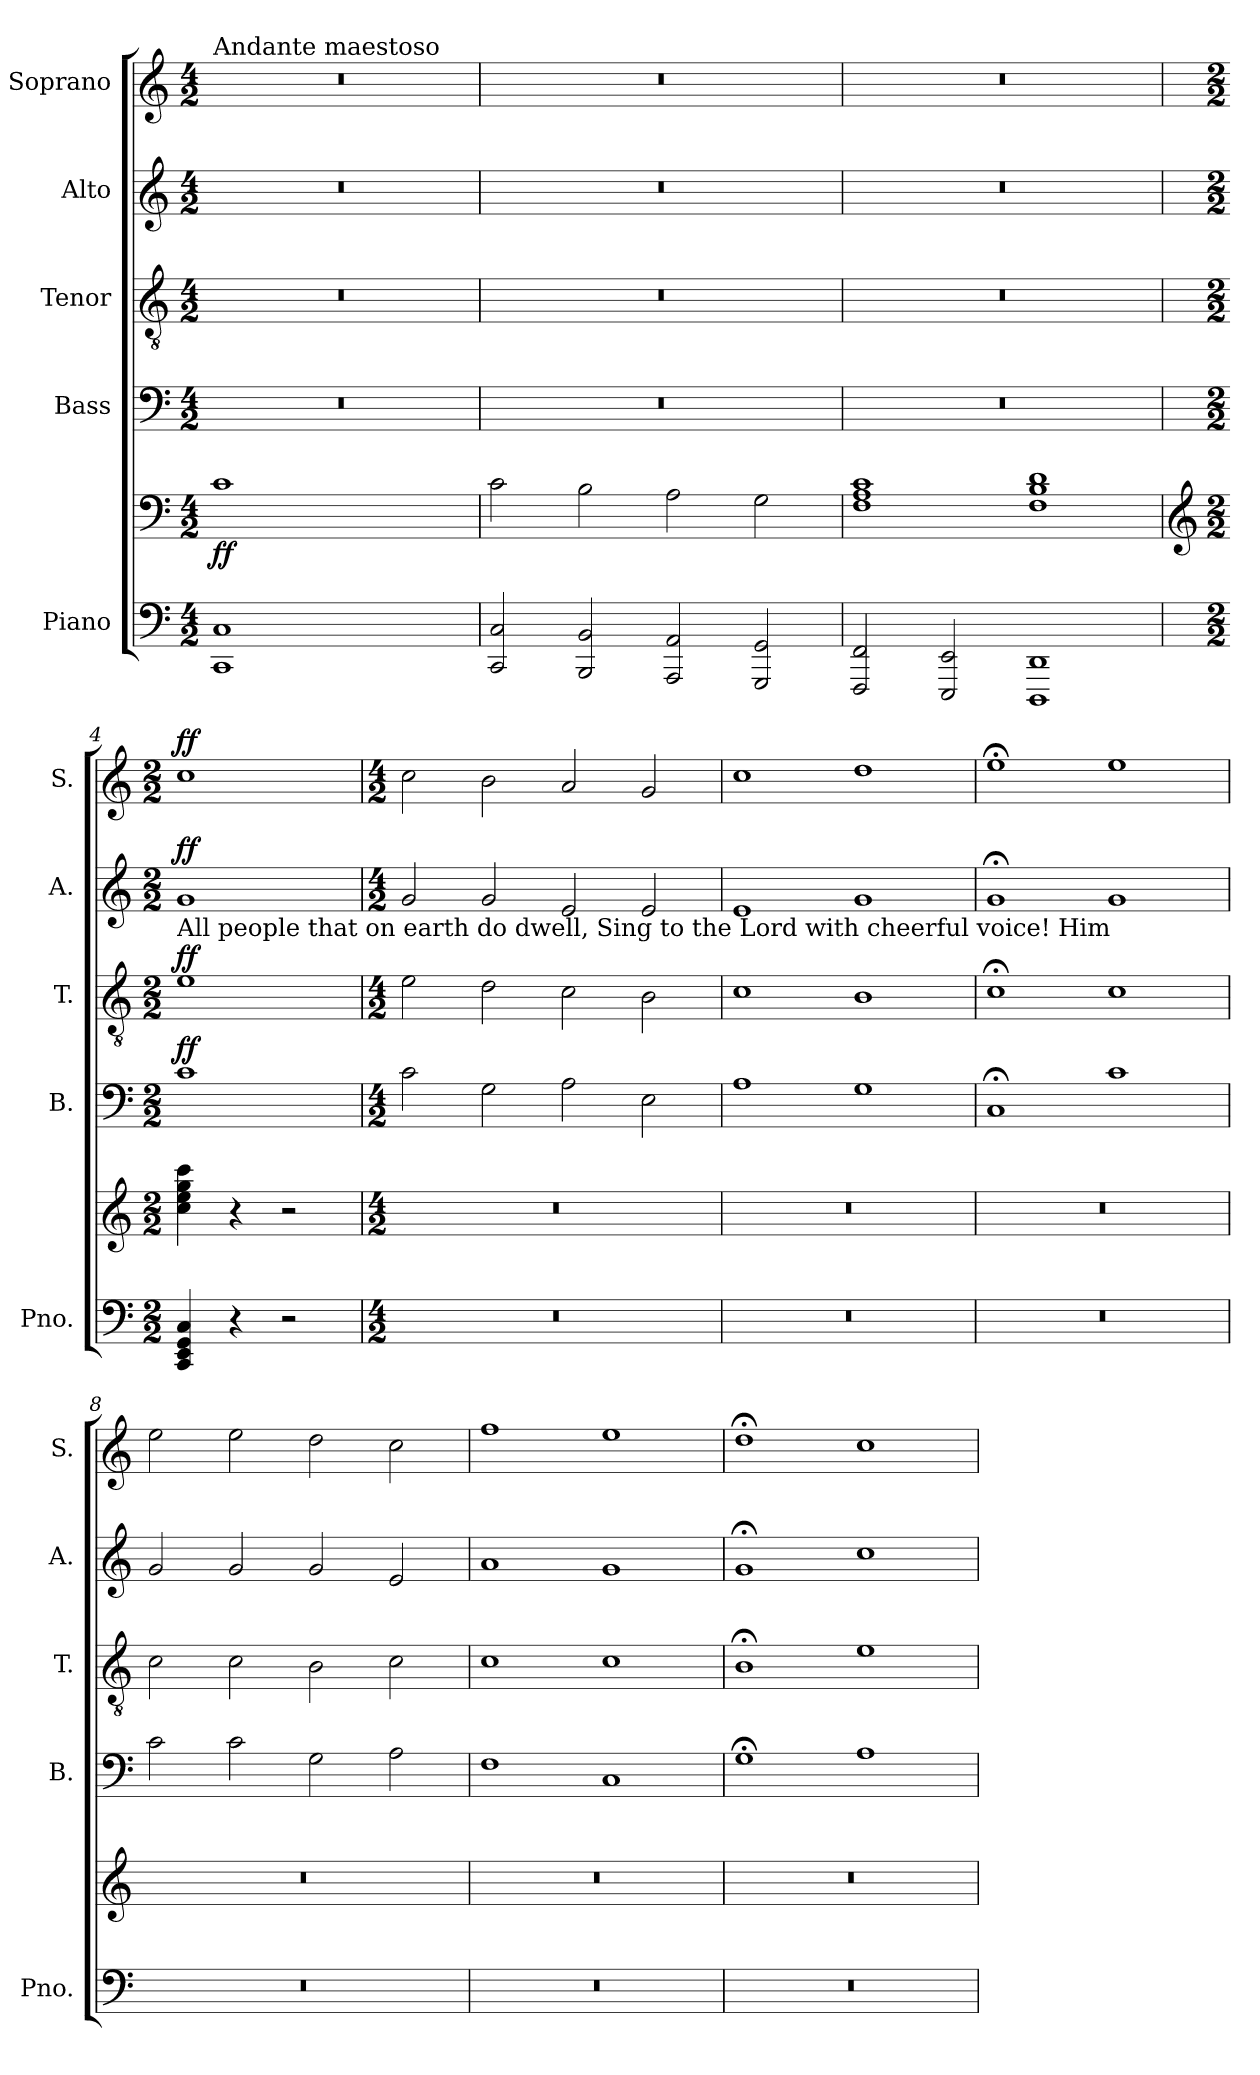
**kern	**kern	**dynam	**kern	**dynam	**kern	**dynam	**kern	**dynam	**kern	**dynam
*part5	*part5	*part5	*part4	*part4	*part3	*part3	*part2	*part2	*part1	*part1
*staff6	*staff5	*staff5/6	*staff4	*staff4	*staff3	*staff3	*staff2	*staff2	*staff1	*staff1
*I"Piano	*	*	*I"Bass	*	*I"Tenor	*	*I"Alto	*	*I"Soprano	*
*I'Pno.	*	*	*I'B.	*	*I'T.	*	*I'A.	*	*I'S.	*
*clefF4	*clefF4	*	*clefF4	*	*clefGv2	*	*clefG2	*	*clefG2	*
*k[]	*k[]	*	*k[]	*	*k[]	*	*k[]	*	*k[]	*
*M4/2	*M4/2	*	*M4/2	*	*M4/2	*	*M4/2	*	*M4/2	*
*MM140	*MM140	*	*MM140	*	*MM140	*	*MM140	*	*MM140	*
=1	=1	=1	=1	=1	=1	=1	=1	=1	=1	=1
!	!	!	!	!	!	!	!	!	!LO:TX:a:t=Andante maestoso	!
!	!	!LO:DY:b	!	!	!	!	!	!	!	!
1CC 1C	1c	ff	0r	.	0r	.	0r	.	0r	.
1ryy	1ryy	.	.	.	.	.	.	.	.	.
=2	=2	=2	=2	=2	=2	=2	=2	=2	=2	=2
2CC/ 2C/	2c\	.	0r	.	0r	.	0r	.	0r	.
2BBB/ 2BB/	2B\	.	.	.	.	.	.	.	.	.
2AAA/ 2AA/	2A\	.	.	.	.	.	.	.	.	.
2GGG/ 2GG/	2G\	.	.	.	.	.	.	.	.	.
=3	=3	=3	=3	=3	=3	=3	=3	=3	=3	=3
2FFF/ 2FF/	1F 1A 1c	.	0r	.	0r	.	0r	.	0r	.
2EEE/ 2EE/	.	.	.	.	.	.	.	.	.	.
1DDD 1DD	1F 1B 1d	.	.	.	.	.	.	.	.	.
=4	=4	=4	=4	=4	=4	=4	=4	=4	=4	=4
*	*clefG2	*	*	*	*	*	*	*	*	*
*M2/2	*M2/2	*	*M2/2	*	*M2/2	*	*M2/2	*	*M2/2	*
!	!	!	!	!	!	!	!LO:TX:b:t=All people that on earth do dwell, Sing to the Lord with cheerful voice! Him	!	!	!
!	!	!	!	!LO:DY:a	!	!LO:DY:a	!	!LO:DY:a	!	!LO:DY:a
4CC/ 4EE/ 4GG/ 4C/	4cc\ 4ee\ 4gg\ 4ccc\	.	1c	ff	1e	ff	1g	ff	1cc	ff
4r	4r	.	.	.	.	.	.	.	.	.
2r	2r	.	.	.	.	.	.	.	.	.
=5	=5	=5	=5	=5	=5	=5	=5	=5	=5	=5
*M4/2	*M4/2	*	*M4/2	*	*M4/2	*	*M4/2	*	*M4/2	*
0r	0r	.	2c\	.	2e\	.	2g/	.	2cc\	.
.	.	.	2G\	.	2d\	.	2g/	.	2b\	.
.	.	.	2A\	.	2c\	.	2e/	.	2a/	.
.	.	.	2E\	.	2B\	.	2e/	.	2g/	.
=6	=6	=6	=6	=6	=6	=6	=6	=6	=6	=6
0r	0r	.	1A	.	1c	.	1e	.	1cc	.
.	.	.	1G	.	1B	.	1g	.	1dd	.
=7	=7	=7	=7	=7	=7	=7	=7	=7	=7	=7
0r	0r	.	1C;<	.	1c;<	.	1g;<	.	1ee;<	.
.	.	.	1c	.	1c	.	1g	.	1ee	.
=8	=8	=8	=8	=8	=8	=8	=8	=8	=8	=8
0r	0r	.	2c\	.	2c\	.	2g/	.	2ee\	.
.	.	.	2c\	.	2c\	.	2g/	.	2ee\	.
.	.	.	2G\	.	2B\	.	2g/	.	2dd\	.
.	.	.	2A\	.	2c\	.	2e/	.	2cc\	.
=9	=9	=9	=9	=9	=9	=9	=9	=9	=9	=9
0r	0r	.	1F	.	1c	.	1a	.	1ff	.
.	.	.	1C	.	1c	.	1g	.	1ee	.
=10	=10	=10	=10	=10	=10	=10	=10	=10	=10	=10
0r	0r	.	1G;<	.	1B;<	.	1g;<	.	1dd;<	.
.	.	.	1A	.	1e	.	1cc	.	1cc	.
=	=	=	=	=	=	=	=	=	=	=
*-	*-	*-	*-	*-	*-	*-	*-	*-	*-	*-
